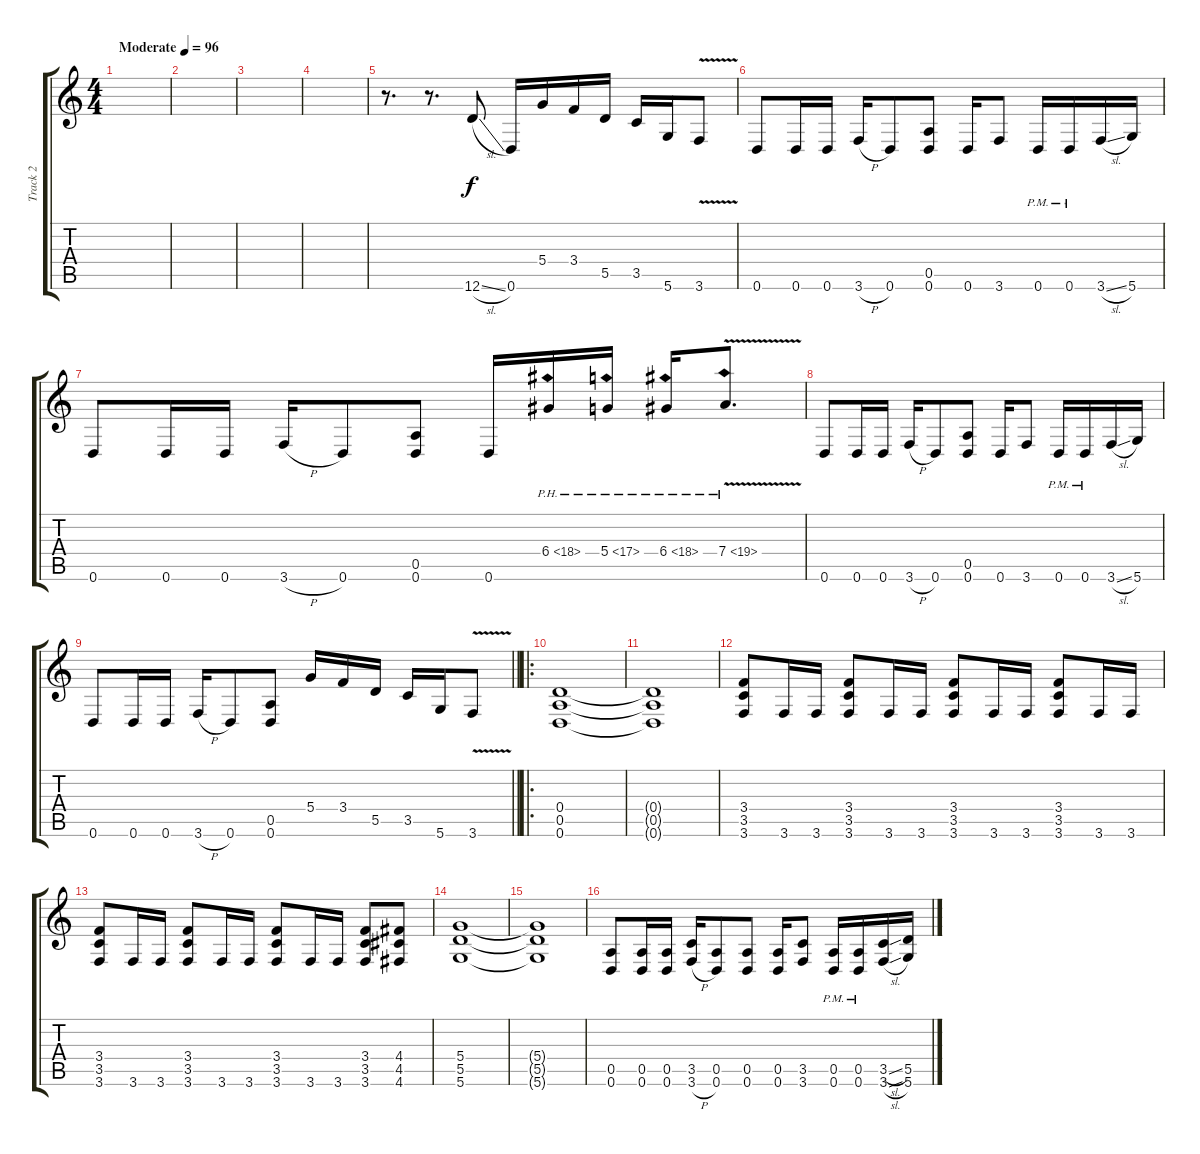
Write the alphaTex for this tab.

\track ("Track 2" "Track 2") {instrument distortionguitar}
\staff {score tabs}
\tuning (E4 B3 G3 D3 A2 D2) {hide}
\ts (4 4)
\tempo (96 "Moderate")
\clef g2
\ks c
|
|
|
|
r.8{d} r.8{d} 12.6{sl}.8 0.6.16 5.4.16 3.4.16 5.5.16 3.5.16 5.6.16 3.6{v}.8 |
0.6.8 0.6.16 0.6.16 3.6{h}.16 0.6.8 (0.5 0.6).8 0.6.16 3.6.8 0.6{pm}.16 0.6{pm}.16 3.6{sl}.16 5.6.16 |
0.6.8 0.6.16 0.6.16 3.6{h}.16 0.6.8 (0.5 0.6).8 0.6.16 6.4{ph 12}.16 5.4{ph 12}.16 6.4{ph 12}.16 7.4{ph 12 v}.8{d} |
0.6.8 0.6.16 0.6.16 3.6{h}.16 0.6.8 (0.5 0.6).8 0.6.16 3.6.8 0.6{pm}.16 0.6{pm}.16 3.6{sl}.16 5.6.16 |
\barLineRight lightlight
0.6.8 0.6.16 0.6.16 3.6{h}.16 0.6.8 (0.5 0.6).8 5.4.16 3.4.16 5.5.16 3.5.16 5.6.16 3.6{v}.8 |
\ro
(0.4 0.5 0.6).1 |
(0.4{t} 0.5{t} 0.6{t}).1 |
(3.4 3.5 3.6).8 3.6.16 3.6.16 (3.4 3.5 3.6).8 3.6.16 3.6.16 (3.4 3.5 3.6).8 3.6.16 3.6.16 (3.4 3.5 3.6).8 3.6.16 3.6.16 |
(3.4 3.5 3.6).8 3.6.16 3.6.16 (3.4 3.5 3.6).8 3.6.16 3.6.16 (3.4 3.5 3.6).8 3.6.16 3.6.16 (3.4 3.5 3.6).8 (4.4 4.5 4.6).8 |
(5.4 5.5 5.6).1 |
(5.4{t} 5.5{t} 5.6{t}).1 |
(0.5 0.6).8 (0.5 0.6).16 (0.5 0.6).16 (3.5 3.6{h}).16 (0.5 0.6).8 (0.5 0.6).8 (0.5 0.6).16 (3.5 3.6).8 (0.5{pm} 0.6{pm}).16 (0.5{pm} 0.6{pm}).16 (3.5{sl} 3.6{sl}).16 (5.5 5.6).16
